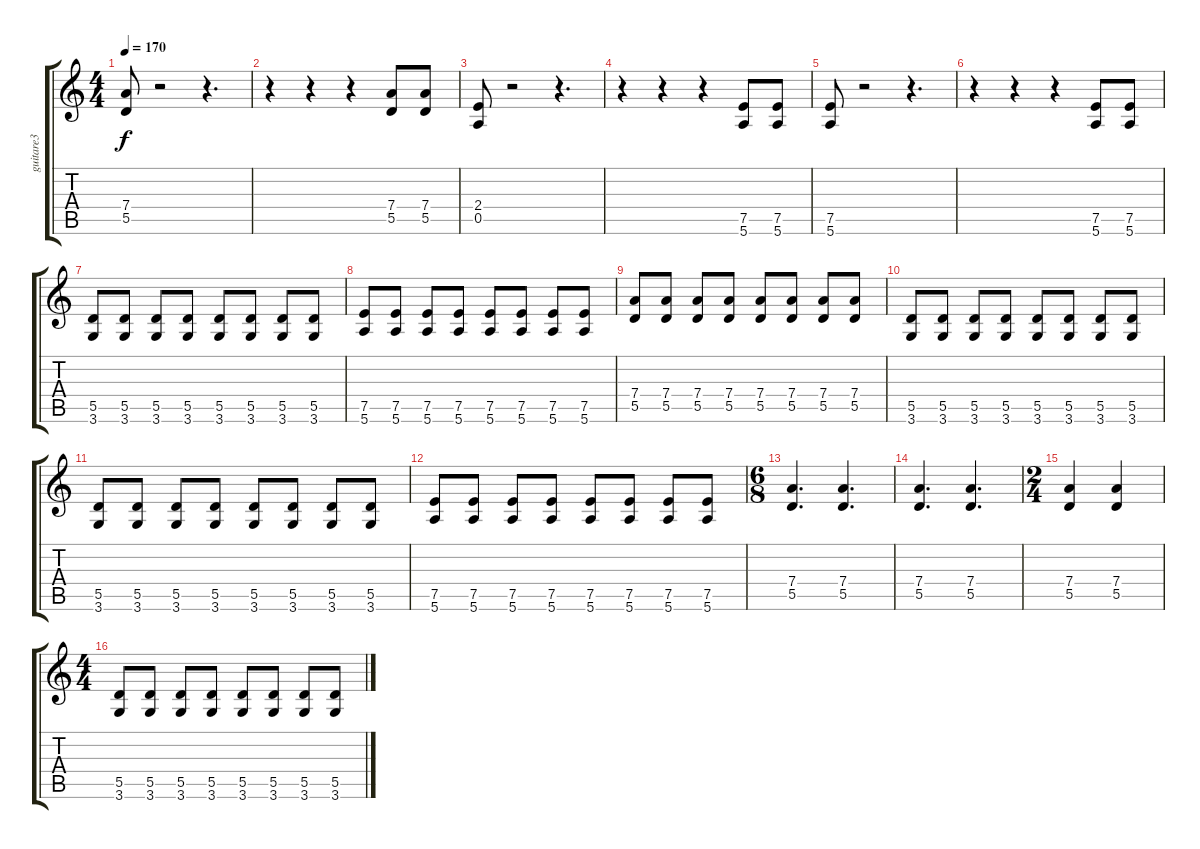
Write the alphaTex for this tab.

\track ("guitare3" "guitare3") {instrument distortionguitar}
\staff {score tabs}
\tuning (E4 B3 G3 D3 A2 E2) {hide}
\ts (4 4)
\tempo 170
\clef g2
\ks c
(7.4 5.5).8{dy f} r.2 r.4{d} |
r.4 r.4 r.4 (7.4 5.5).8 (7.4 5.5).8 |
(2.4 0.5).8 r.2 r.4{d} |
r.4 r.4 r.4 (7.5 5.6).8 (7.5 5.6).8 |
(7.5 5.6).8 r.2 r.4{d} |
r.4 r.4 r.4 (7.5 5.6).8 (7.5 5.6).8 |
(5.5 3.6).8 (5.5 3.6).8 (5.5 3.6).8 (5.5 3.6).8 (5.5 3.6).8 (5.5 3.6).8 (5.5 3.6).8 (5.5 3.6).8 |
(7.5 5.6).8 (7.5 5.6).8 (7.5 5.6).8 (7.5 5.6).8 (7.5 5.6).8 (7.5 5.6).8 (7.5 5.6).8 (7.5 5.6).8 |
(7.4 5.5).8 (7.4 5.5).8 (7.4 5.5).8 (7.4 5.5).8 (7.4 5.5).8 (7.4 5.5).8 (7.4 5.5).8 (7.4 5.5).8 |
(5.5 3.6).8 (5.5 3.6).8 (5.5 3.6).8 (5.5 3.6).8 (5.5 3.6).8 (5.5 3.6).8 (5.5 3.6).8 (5.5 3.6).8 |
(5.5 3.6).8 (5.5 3.6).8 (5.5 3.6).8 (5.5 3.6).8 (5.5 3.6).8 (5.5 3.6).8 (5.5 3.6).8 (5.5 3.6).8 |
(7.5 5.6).8 (7.5 5.6).8 (7.5 5.6).8 (7.5 5.6).8 (7.5 5.6).8 (7.5 5.6).8 (7.5 5.6).8 (7.5 5.6).8 |
\ts (6 8)
(7.4 5.5).4{d} (7.4 5.5).4{d} |
(7.4 5.5).4{d} (7.4 5.5).4{d} |
\ts (2 4)
(7.4 5.5).4 (7.4 5.5).4 |
\ts (4 4)
(5.5 3.6).8 (5.5 3.6).8 (5.5 3.6).8 (5.5 3.6).8 (5.5 3.6).8 (5.5 3.6).8 (5.5 3.6).8 (5.5 3.6).8
